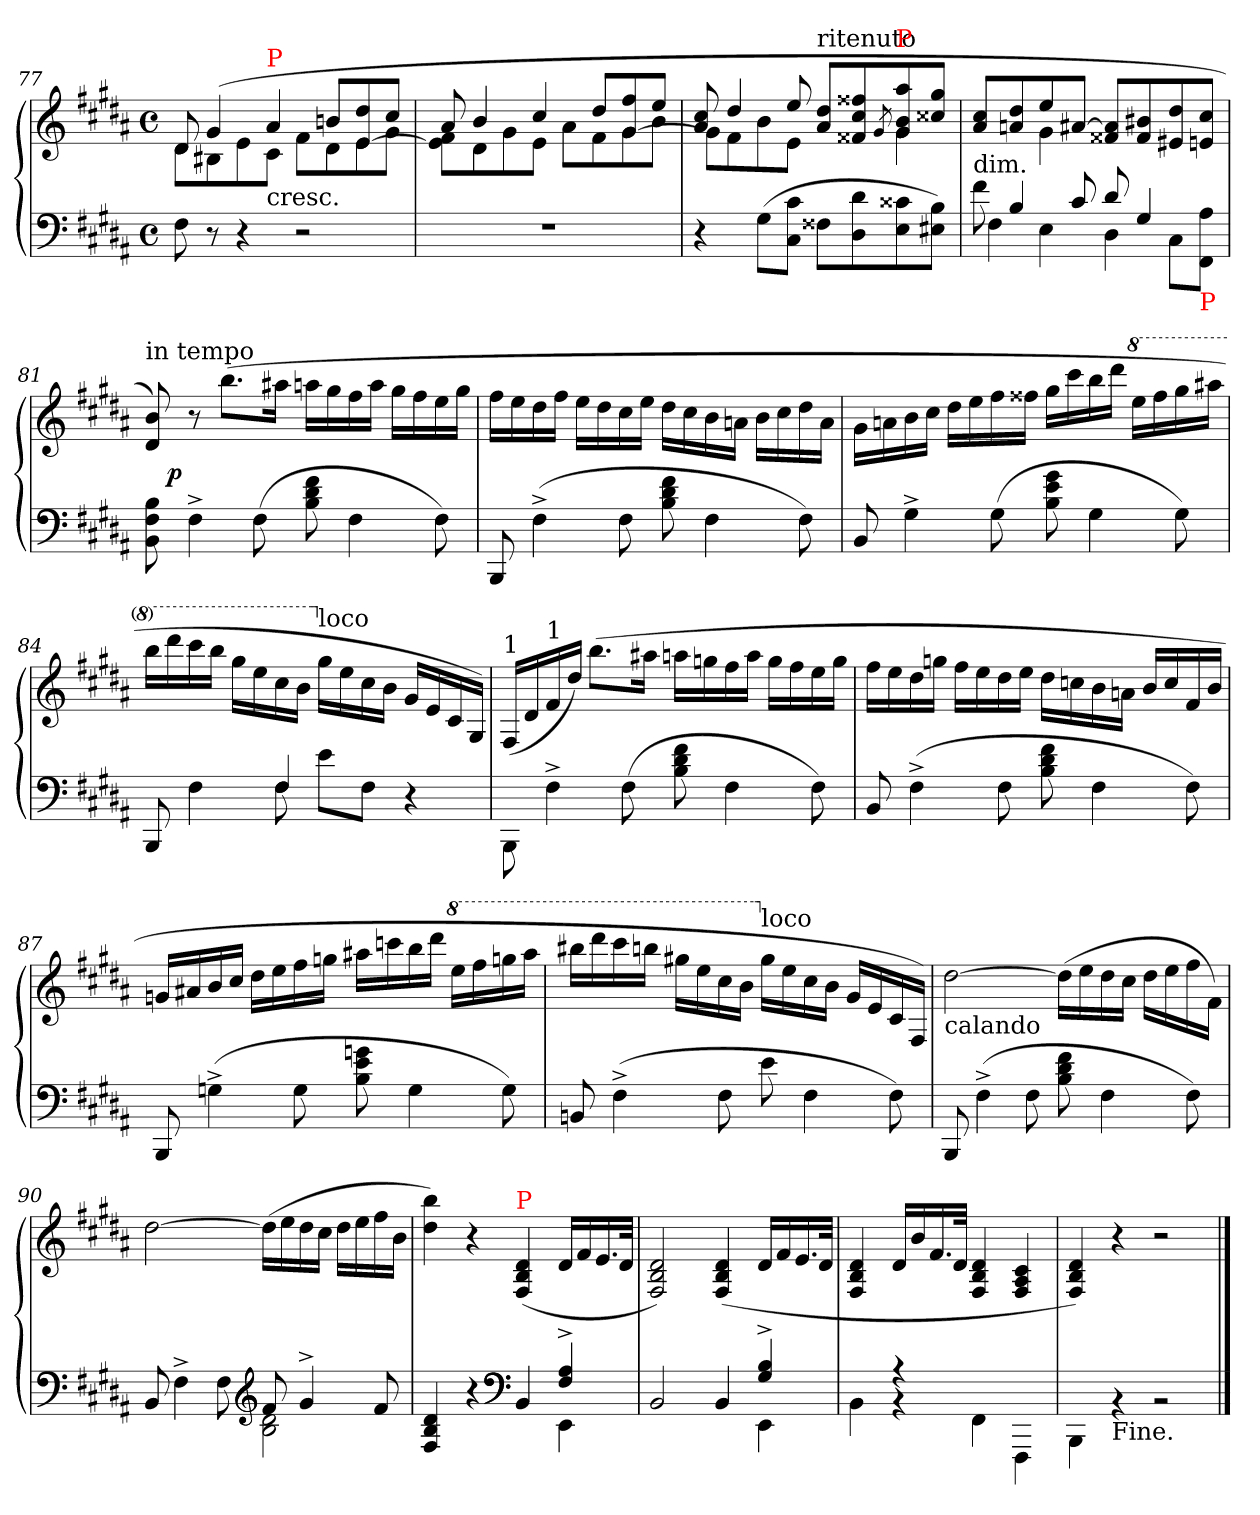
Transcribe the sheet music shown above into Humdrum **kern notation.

**kern	**kern	**dynam
*part1	*part1	*part1
*staff2	*staff1	*staff1/2
*clefF4	*clefG2	*
*k[f#c#g#d#a#]	*k[f#c#g#d#a#]	*
*M4/4	*M4/4	*
*met(c)	*met(c)	*
=77	=77	=77
*	*^	*
*	*	*^	*
8F#	8d#	8d#L	2.ryy	.
8r	(>4g#	8B#X	.	.
4r	.	8e	.	.
!	!LO:TX:a:color=red:t=P	!	!	!
!	!LO:TX:c:t=cresc.	!	!	!
.	4a#	8c#J	.	.
2r	.	8f#L	.	.
.	8bnL	8d#	.	.
.	8dd#	8e	[4e/	.
.	8cc#J	8g#J	.	.
=78	=78	=78	=78	=78
1rF	8a#	8f# 8e]L	2.ryy	.
.	4b	8d#	.	.
.	.	8g#	.	.
.	4cc#	8eJ	.	.
.	.	8a#L	.	.
.	8dd#L	8f#	.	.
.	8ff#	8g#	[4g#/	.
.	8eeJ	8bJ	.	.
*	*	*v	*v	*
=79	=79	=79	=79
4r	8cc# 8a#	8g#L]	.
.	4dd#	8f#	.
(>8G#L	.	8b	.
8c# 8C#J	8ee	8eJ	.
!	!LO:TX:a:t=ritenuto	!	!
8F##XL	8dd# 8a#L	4ryy	.
8d# 8D#	8ff##X 8cc# 8f##X	.	.
.	8qg#/	.	.
!	!LO:TX:a:color=red:t=P	!	!
8c##X 8E	8aa# 8b 8g#	4g#	.
8B 8E#XJ)	8gg# 8cc##XJ	.	.
=80	=80	=80	=80
*^	*	*	*
!	!	!LO:TX:c:t=dim.	!	!
8f#\	4F#	8cc# 8a#L	4ryy	.
4B	.	8dd# 8an	.	.
.	4E	8ee	4g#	.
8c#	.	[8a#XJ	.	.
8d#	4D#	8a#] 8f##XL	2ryy	.
4G#	.	8b#X 8f##	.	.
.	8C#L	8dd# 8e#X	.	.
!LO:TX:b:color=red:t=P	!	!	!	!
8ryy	8A# 8FF#J	8cc# 8enJ	.	.
=81	=81	=81	=81	=81
!	!	!LO:TX:a:t=in tempo	!	!
*v	*v	*	*	*
8B 8F# 8BB	8b 8d#)	16ryy	.
.	.	2...ryy	p
4F#^>	8r	.	.
.	(>8.bbL	.	.
(>8F#	.	.	.
.	16aa#XJk	.	.
8f# 8d# 8B	16aanLL	.	.
.	16gg#	.	.
4F#	16ff#	.	.
.	16aaJJ	.	.
.	16gg#LL	.	.
.	16ff#	.	.
8F#)	16ee	.	.
.	16gg#JJ	.	.
*	*v	*v	*
=82	=82	=82
8BBB	16ff#LL	.
.	16ee	.
(>4F#^>	16dd#	.
.	16ff#JJ	.
.	16eeLL	.
.	16dd#	.
8F#	16cc#	.
.	16eeJJ	.
8f# 8d# 8B	16dd#LL	.
.	16cc#	.
4F#	16b	.
.	16anJJ	.
.	16bLL	.
.	16cc#	.
8F#)	16dd#	.
.	16aJJ	.
=83	=83	=83
8BB	16g#\LL	.
.	16an	.
4G#^>	16b	.
.	16cc#JJ	.
.	16dd#LL	.
.	16ee	.
(>8G#	16ff#	.
.	16ff##XJJ	.
8g# 8e 8B	16gg#LL	.
.	16ccc#	.
4G#	16bb	.
.	16ddd#JJ	.
*	*8va	*
.	16eeeLL	.
.	16fff##	.
8G#)	16ggg#	.
.	16aaa#XJJ	.
=84	=84	=84
*^	*	*
4.ryy	8BBB	16bbbLL	.
.	.	16dddd#	.
.	(>4F#	16cccc#	.
.	.	16bbbJJ	.
.	.	16ggg#LL	.
.	.	16eee	.
4F#	8F#	16ccc#	.
.	.	16bbJJ	.
*	*	*X8va	*
!	!	!LO:TX:a:t=loco	!
.	8eL	16gg#LL	.
.	.	16ee	.
4.ryy	8F#J	16cc#	.
.	.	16bJJ	.
.	4r	16g#LL	.
.	.	16e	.
.	.	16c#	.
.	.	16G#/JJ)	.
*v	*v	*	*
=85	=85	=85
!	!LO:TX:a:t=1	!
8BBB\	(<16F#/LL	.
.	16d#	.
!	!LO:TX:a:t=1	!
4F#^>	16f#	.
.	16dd#JJ)	.
.	(>8.bbL	.
(>8F#	.	.
.	16aa#XJk	.
8f# 8d# 8B	16aanLL	.
.	16ggn	.
4F#	16ff#	.
.	16aaJJ	.
.	16ggLL	.
.	16ff#	.
8F#)	16ee	.
.	16ggJJ	.
=86	=86	=86
8BB	16ff#LL	.
.	16ee	.
(>4F#^>	16dd#	.
.	16ggnJJ	.
.	16ff#LL	.
.	16ee	.
8F#	16dd#	.
.	16eeJJ	.
8f# 8d# 8B	16dd#LL	.
.	16ccn	.
4F#	16b	.
.	16anJJ	.
.	16bLL	.
.	16cc	.
8F#)	16f#	.
.	16bJJ	.
=87	=87	=87
8BBB	16gnLL	.
.	16a#X	.
(>4Gn^>	16b	.
.	16cc#JJ	.
.	16dd#LL	.
.	16ee	.
8G	16ff#	.
.	16ggnJJ	.
8gn 8e 8B	16aa#XLL	.
.	16cccn	.
4G	16bb	.
.	16ddd#JJ	.
*	*8va	*
.	16eeeLL	.
.	16fff#	.
8G)	16gggn	.
.	16aaa#JJ	.
=88	=88	=88
8BBn	16bbb#XLL	.
.	16dddd#	.
(>4F#^>	16cccc#	.
.	16bbbnJJ	.
.	16ggg#XLL	.
.	16eee	.
8F#	16ccc#	.
.	16bbJJ	.
*	*X8va	*
!	!LO:TX:a:t=loco	!
8e	16gg#LL	.
.	16ee	.
4F#	16cc#	.
.	16bJJ	.
.	16g#LL	.
.	16e	.
8F#)	16c#	.
.	16F#/JJ)	.
=89	=89	=89
!	!LO:TX:b:t=calando	!
8BBB	[2dd#	.
(>4F#^>	.	.
8F#	.	.
8f# 8d# 8B	(>16dd#LL]	.
.	16ee	.
4F#	16dd#	.
.	16cc#JJ	.
.	16dd#LL	.
.	16ee	.
8F#)	16ff#	.
.	16f#JJ)	.
=90	=90	=90
*^	*	*
8BB	2ryy	[2dd#	.
4F#^>\	.	.	.
8F#\	.	.	.
*clefG2	*	*	*
8f#	2d# 2B	(>16dd#LL]	.
.	.	16ee	.
4g#^>	.	16dd#	.
.	.	16cc#JJ	.
.	.	16dd#LL	.
.	.	16ee	.
8f#	.	16ff#	.
.	.	16bJJ	.
=91	=91	=91	=91
4d# 4B 4F#	2ryy	4bb 4dd#)	.
4r	.	4r	.
*clefF4	*	*	*
!	!	!LO:TX:a:color=red:t=P	!
4ryy	4BB	(>4d#/ 4B/ 4F#/	.
4A#^> 4F#^>	4EE	16d#LL	.
.	.	16f#	.
.	.	16.e	.
.	.	32d#JJk	.
=92	=92	=92	=92
2.ryy	2BB	2d#/ 2B/ 2F#/)	.
.	4BB	(>4d#/ 4B/ 4F#/	.
4B^> 4G#^>	4EE	16d#LL	.
.	.	16f#	.
.	.	16.e	.
.	.	32d#JJk	.
=93	=93	=93	=93
4BB\	4ryy	4d#/ 4B/ 4F#/	.
4rBB	4rA	16d#LL	.
.	.	16b	.
.	.	16.f#	.
.	.	32d#JJk	.
4FF#\	2ryy	4d#/ 4B/ 4F#/	.
4FFF#\	.	4c#/ 4A#/ 4F#/	.
*v	*v	*	*
=94	=94	=94
4BBB\	4d#/ 4B/ 4F#/)	.
!LO:TX:b:t=Fine.	!	!
4rBB	4r	.
2rBB	2r	.
==	==	==
*-	*-	*-
